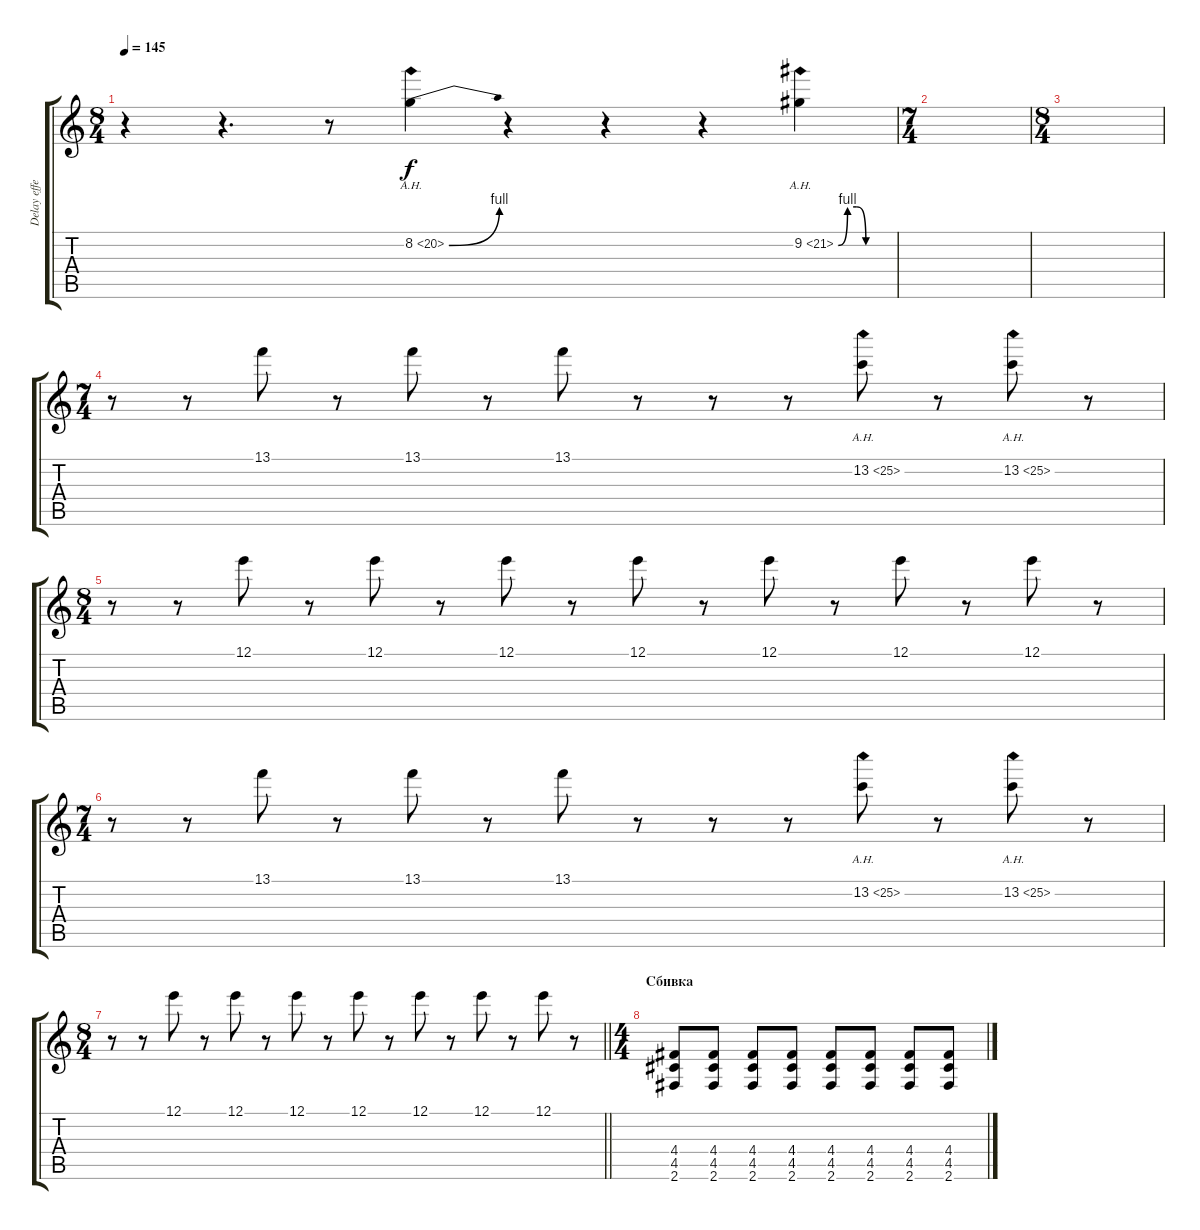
\track ("Delay effect" "Delay effe") {instrument distortionguitar}
\staff {score tabs}
\tuning (E4 B3 G3 D3 A2 E2) {hide}
\ts (8 4)
\tempo 145
\clef g2
\ks c
r.4{dy f} r.4{d} r.8 8.2{be (bend 0 0 60 4) ah 12}.4 r.4 r.4 r.4 9.2{be (custom 0 0 10 4 20 4 30 0 60 0) ah 12}.4 |
\ts (7 4)
|
\ts (8 4)
|
\ts (7 4)
r.8 r.8 13.1.8{balance 2} r.8 13.1.8{balance 2} r.8 13.1.8{balance 2} r.8 r.8 r.8{balance 8} 13.2{ah 12}.8{balance 8} r.8{balance 8} 13.2{ah 12}.8{balance 8} r.8 |
\ts (8 4)
r.8 r.8 12.1.8{balance 14} r.8 12.1.8{balance 14} r.8 12.1.8{balance 14} r.8 12.1.8{balance 14} r.8 12.1.8{balance 14} r.8 12.1.8{balance 14} r.8 12.1.8{balance 14} r.8 |
\ts (7 4)
r.8 r.8 13.1.8{balance 14} r.8 13.1.8{balance 14} r.8 13.1.8{balance 14} r.8 r.8 r.8 13.2{ah 12}.8{balance 8} r.8 13.2{ah 12}.8{balance 8} r.8 |
\ts (8 4)
\barLineRight lightlight
r.8 r.8 12.1.8{balance 2} r.8 12.1.8{balance 2} r.8 12.1.8{balance 2} r.8 12.1.8{balance 2} r.8 12.1.8{balance 2} r.8 12.1.8{balance 2} r.8 12.1.8{balance 2} r.8{balance 8} |
\ts (4 4)
\section ("" "Сбивка")
(4.4 4.5 2.6).8 (4.4 4.5 2.6).8 (4.4 4.5 2.6).8 (4.4 4.5 2.6).8 (4.4 4.5 2.6).8 (4.4 4.5 2.6).8 (4.4 4.5 2.6).8 (4.4 4.5 2.6).8
